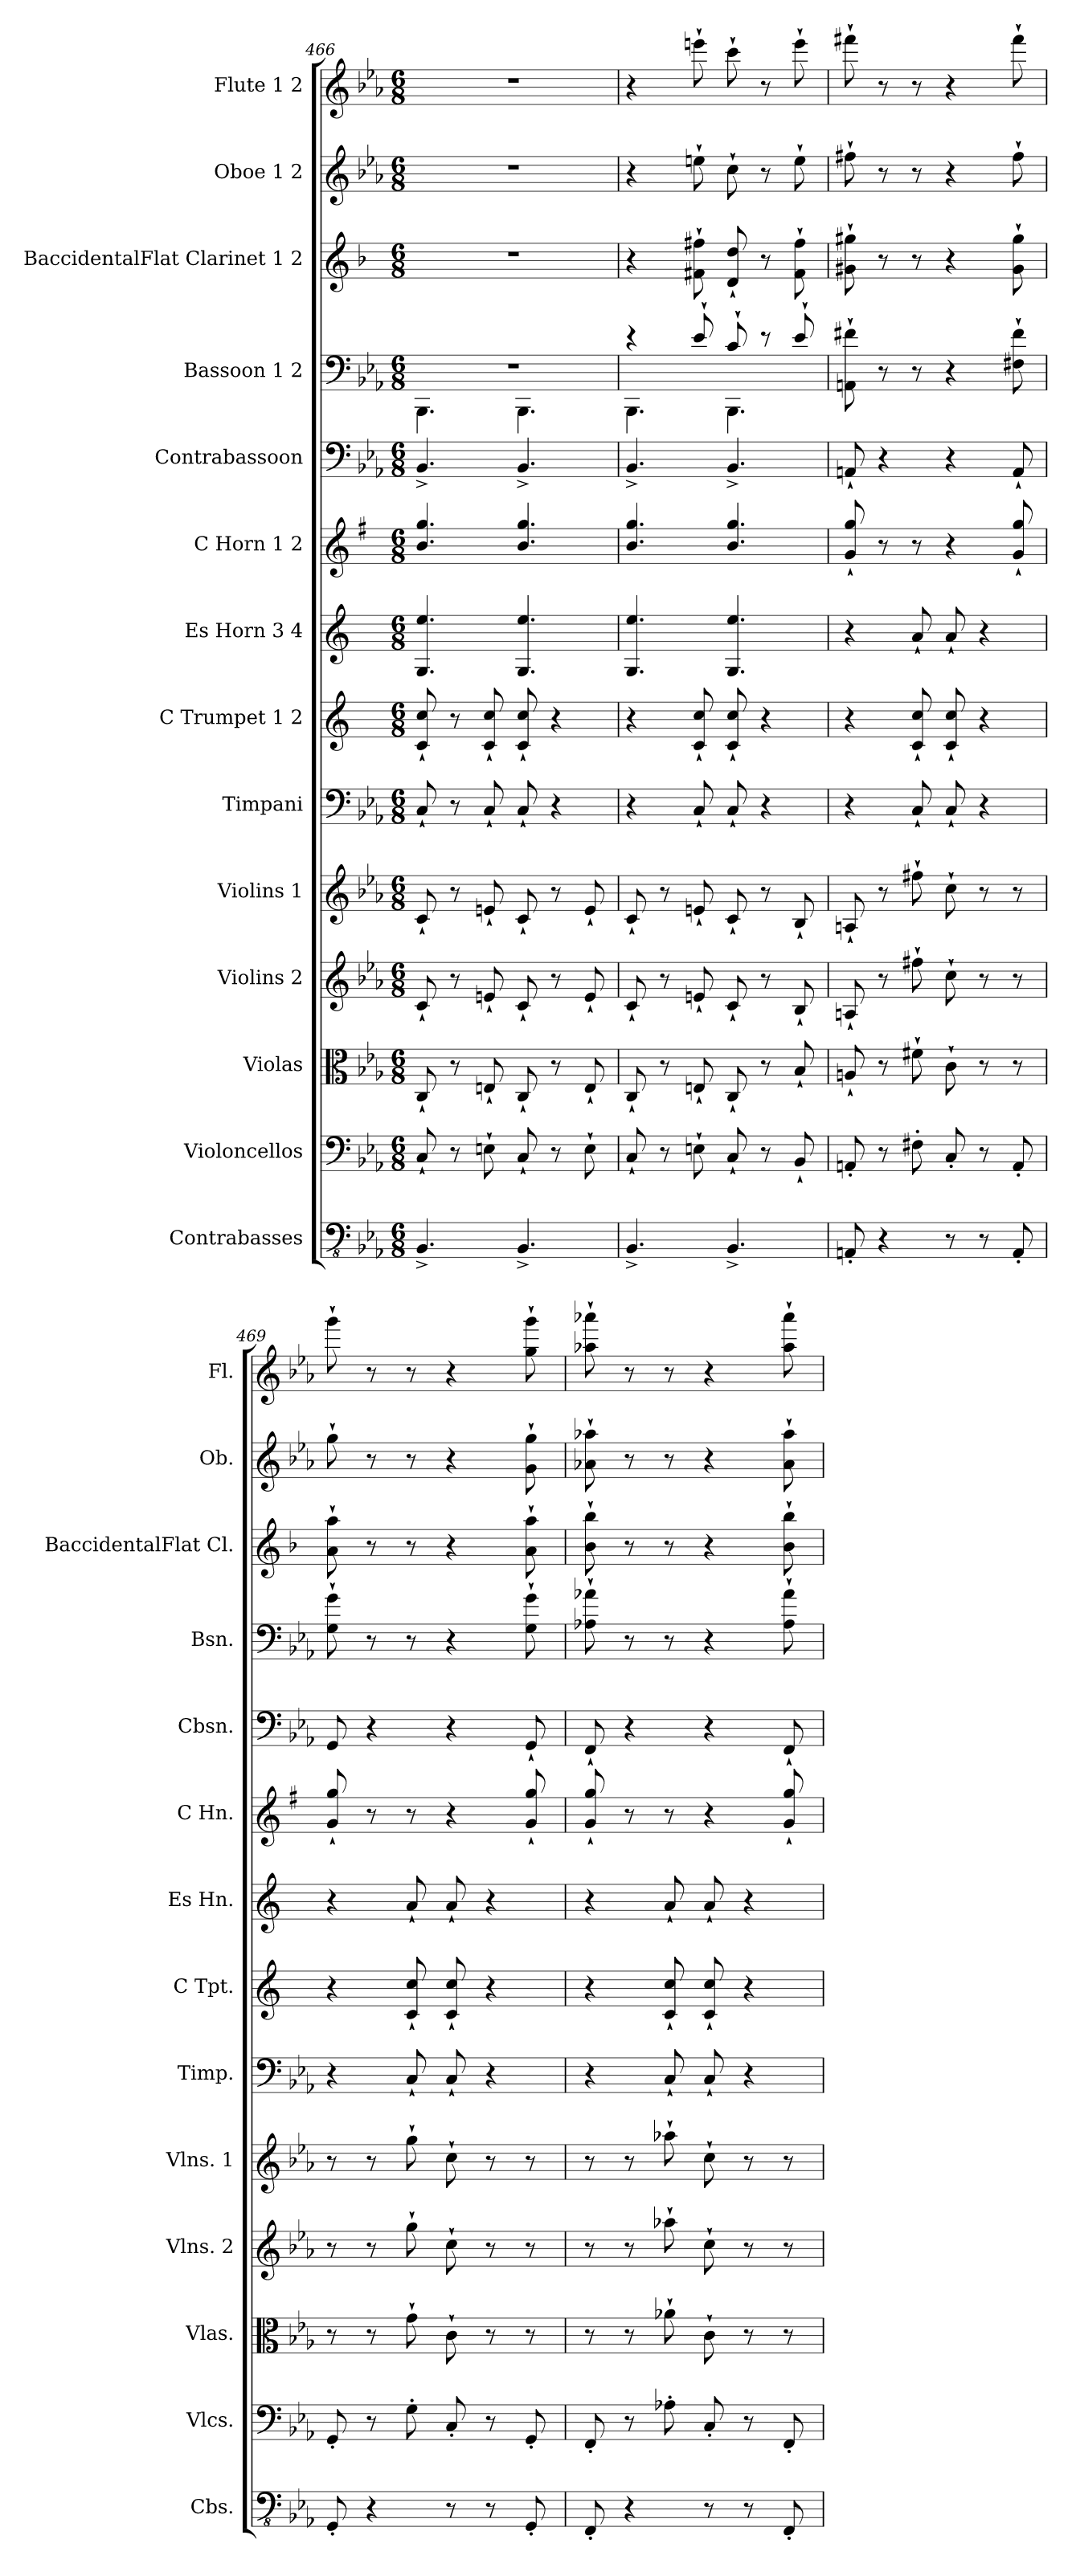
**kern	**kern	**kern	**kern	**kern	**kern	**kern	**kern	**kern	**kern	**kern	**kern	**kern	**kern
*part14	*part13	*part12	*part11	*part10	*part9	*part8	*part7	*part6	*part5	*part4	*part3	*part2	*part1
*staff14	*staff13	*staff12	*staff11	*staff10	*staff9	*staff8	*staff7	*staff6	*staff5	*staff4	*staff3	*staff2	*staff1
*I"Contrabasses	*I"Violoncellos	*I"Violas	*I"Violins 2	*I"Violins 1	*I"Timpani	*I"C Trumpet 1 2	*I"Es Horn 3 4	*I"C Horn 1 2	*I"Contrabassoon	*I"Bassoon 1 2	*I"BaccidentalFlat Clarinet 1 2	*I"Oboe 1 2	*I"Flute  1 2
*I'Cbs.	*I'Vlcs.	*I'Vlas.	*I'Vlns. 2	*I'Vlns. 1	*I'Timp.	*I'C Tpt.	*I'Es Hn.	*I'C Hn.	*I'Cbsn.	*I'Bsn.	*I'BaccidentalFlat Cl.	*I'Ob.	*I'Fl.
*clefFv4	*clefF4	*clefC3	*clefG2	*clefG2	*clefF4	*clefG2	*clefG2	*clefG2	*clefF4	*clefF4	*clefG2	*clefG2	*clefG2
*	*	*	*	*	*	*	*ITrd5c9	*ITrd4c7	*ITrd7c12	*	*ITrd1c2	*	*
*k[b-e-a-]	*k[b-e-a-]	*k[b-e-a-]	*k[b-e-a-]	*k[b-e-a-]	*k[b-e-a-]	*k[]	*k[b-e-a-]	*k[]	*k[b-e-a-]	*k[b-e-a-]	*k[b-e-a-]	*k[b-e-a-]	*k[b-e-a-]
*M6/8	*M6/8	*M6/8	*M6/8	*M6/8	*M6/8	*M6/8	*M6/8	*M6/8	*M6/8	*M6/8	*M6/8	*M6/8	*M6/8
=466	=466	=466	=466	=466	=466	=466	=466	=466	=466	=466	=466	=466	=466
*	*	*	*	*	*	*	*	*	*	*^	*	*	*
4.BBB-^/	8C`/	8C`/	8c`/	8c`/	8C`/	8c/` 8cc/`	4.BB-/ 4.g/	4.e/ 4.cc/	4.BBB-^/	2.r	4.BBB-\	2.r	2.r	2.r
.	8r	8r	8r	8r	8r	8r	.	.	.	.	.	.	.	.
.	8En`\	8En`/	8en`/	8en`/	8C`/	8c/` 8cc/`	.	.	.	.	.	.	.	.
4.BBB-^/	8C`/	8C`/	8c`/	8c`/	8C`/	8c/` 8cc/`	4.BB-/ 4.g/	4.e/ 4.cc/	4.BBB-^/	.	4.BBB-\	.	.	.
.	8r	8r	8r	8r	4r	4r	.	.	.	.	.	.	.	.
.	8E`\	8E`/	8e`/	8e`/	.	.	.	.	.	.	.	.	.	.
!!LO:PB:g=z
=467	=467	=467	=467	=467	=467	=467	=467	=467	=467	=467	=467	=467	=467	=467
4.BBB-^/	8C`/	8C`/	8c`/	8c`/	4r	4r	4.BB-/ 4.g/	4.e/ 4.cc/	4.BBB-^/	4r	4.BBB-\	4r	4r	4r
.	8r	8r	8r	8r	.	.	.	.	.	.	.	.	.	.
.	8En`\	8En`/	8en`/	8en`/	8C`/	8c/` 8cc/`	.	.	.	8e-`/	.	8en\` 8een\`	8een`\	8eeen`\
4.BBB-^/	8C`/	8C`/	8c`/	8c`/	8C`/	8c/` 8cc/`	4.BB-/ 4.g/	4.e/ 4.cc/	4.BBB-^/	8c`/	4.BBB-\	8c/` 8cc/`	8cc`\	8ccc`\
.	8r	8r	8r	8r	4r	4r	.	.	.	8r	.	8r	8r	8r
.	8BB-`/	8B-`/	8B-`/	8B-`/	.	.	.	.	.	8e-`/	.	8e\` 8ee\`	8ee`\	8eee`\
*	*	*	*	*	*	*	*	*	*	*v	*v	*	*	*
=468	=468	=468	=468	=468	=468	=468	=468	=468	=468	=468	=468	=468	=468
8AAAn'/	8AAn'/	8An`/	8An`/	8An`/	4r	4r	4r	8c/` 8cc/`	8AAAn`/	8AAn\` 8f#X\`	8f#X\` 8ff#X\`	8ff#X`\	8fff#X`\
4r	8r	8r	8r	8r	.	.	.	8r	4r	8r	8r	8r	8r
.	8F#X'\	8f#X`\	8ff#X`\	8ff#X`\	8C`/	8c/` 8cc/`	8c`/	8r	.	8r	8r	8r	8r
8r	8C'/	8c`\	8cc`\	8cc`\	8C`/	8c/` 8cc/`	8c`/	4r	4r	4r	4r	4r	4r
8r	8r	8r	8r	8r	4r	4r	4r	.	.	.	.	.	.
8AAA'/	8AA'/	8r	8r	8r	.	.	.	8c/` 8cc/`	8AAA`/	8F#X\` 8f#\`	8f#\` 8ff#\`	8ff#`\	8fff#`\
=469	=469	=469	=469	=469	=469	=469	=469	=469	=469	=469	=469	=469	=469
8GGG'/	8GG'/	8r	8r	8r	4r	4r	4r	8c/` 8cc/`	8GGG/	8G\` 8g\`	8g\` 8gg\`	8gg`\	8ggg`\
4r	8r	8r	8r	8r	.	.	.	8r	4r	8r	8r	8r	8r
.	8G'\	8g`\	8gg`\	8gg`\	8C`/	8c/` 8cc/`	8c`/	8r	.	8r	8r	8r	8r
8r	8C'/	8c`\	8cc`\	8cc`\	8C`/	8c/` 8cc/`	8c`/	4r	4r	4r	4r	4r	4r
8r	8r	8r	8r	8r	4r	4r	4r	.	.	.	.	.	.
8GGG'/	8GG'/	8r	8r	8r	.	.	.	8c/` 8cc/`	8GGG`/	8G\` 8g\`	8g\` 8gg\`	8g\` 8gg\`	8gg\` 8ggg\`
=470	=470	=470	=470	=470	=470	=470	=470	=470	=470	=470	=470	=470	=470
8FFF'/	8FF'/	8r	8r	8r	4r	4r	4r	8c/` 8cc/`	8FFF`/	8A-X\` 8a-X\`	8a-\` 8aa-\`	8a-X\` 8aa-X\`	8aa-X\` 8aaa-X\`
4r	8r	8r	8r	8r	.	.	.	8r	4r	8r	8r	8r	8r
.	8A-X'\	8a-X`\	8aa-X`\	8aa-X`\	8C`/	8c/` 8cc/`	8c`/	8r	.	8r	8r	8r	8r
8r	8C'/	8c`\	8cc`\	8cc`\	8C`/	8c/` 8cc/`	8c`/	4r	4r	4r	4r	4r	4r
8r	8r	8r	8r	8r	4r	4r	4r	.	.	.	.	.	.
8FFF'/	8FF'/	8r	8r	8r	.	.	.	8c/` 8cc/`	8FFF`/	8A-\` 8a-\`	8a-\` 8aa-\`	8a-\` 8aa-\`	8aa-\` 8aaa-\`
=	=	=	=	=	=	=	=	=	=	=	=	=	=
*-	*-	*-	*-	*-	*-	*-	*-	*-	*-	*-	*-	*-	*-
